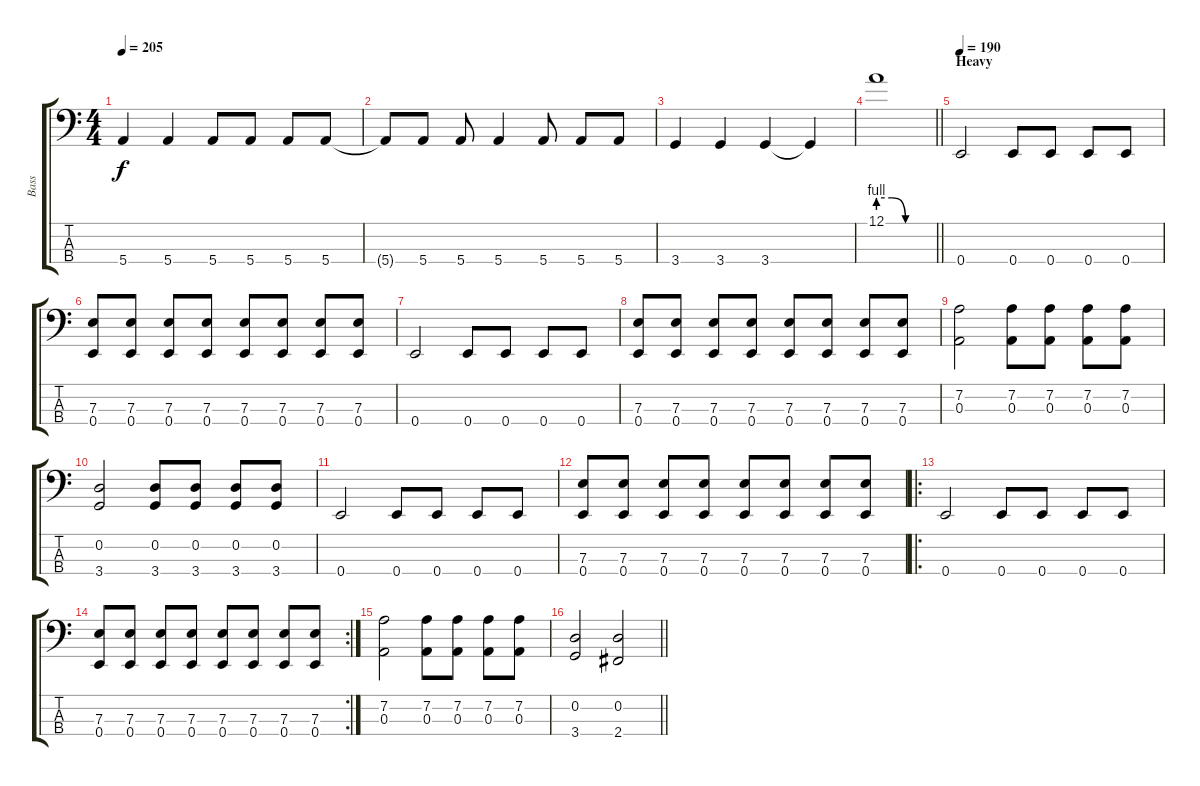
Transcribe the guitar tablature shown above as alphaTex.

\track ("Bass" "Bass") {instrument electricbasspick}
\staff {score tabs}
\tuning (G2 D2 A1 E1) {hide}
\ts (4 4)
\tempo 205
\clef f4
\ks c
5.4.4{dy f} 5.4.4 5.4.8 5.4.8 5.4.8 5.4.8 |
5.4{t}.8 5.4.8 5.4.8 5.4.4 5.4.8 5.4.8 5.4.8 |
3.4.4 3.4.4 3.4.4 3.4{t}.4 |
\barLineRight lightlight
12.1{be (custom 0 4 15 4 30 0 60 0)}.1 |
\section ("" "Heavy")
\tempo 190
0.4.2 0.4.8 0.4.8 0.4.8 0.4.8 |
(7.3 0.4).8 (7.3 0.4).8 (7.3 0.4).8 (7.3 0.4).8 (7.3 0.4).8 (7.3 0.4).8 (7.3 0.4).8 (7.3 0.4).8 |
0.4.2 0.4.8 0.4.8 0.4.8 0.4.8 |
(7.3 0.4).8 (7.3 0.4).8 (7.3 0.4).8 (7.3 0.4).8 (7.3 0.4).8 (7.3 0.4).8 (7.3 0.4).8 (7.3 0.4).8 |
(7.2 0.3).2 (7.2 0.3).8 (7.2 0.3).8 (7.2 0.3).8 (7.2 0.3).8 |
(0.2 3.4).2 (0.2 3.4).8 (0.2 3.4).8 (0.2 3.4).8 (0.2 3.4).8 |
0.4.2 0.4.8 0.4.8 0.4.8 0.4.8 |
(7.3 0.4).8 (7.3 0.4).8 (7.3 0.4).8 (7.3 0.4).8 (7.3 0.4).8 (7.3 0.4).8 (7.3 0.4).8 (7.3 0.4).8 |
\ro
0.4.2 0.4.8 0.4.8 0.4.8 0.4.8 |
\rc 2
(7.3 0.4).8 (7.3 0.4).8 (7.3 0.4).8 (7.3 0.4).8 (7.3 0.4).8 (7.3 0.4).8 (7.3 0.4).8 (7.3 0.4).8 |
(7.2 0.3).2 (7.2 0.3).8 (7.2 0.3).8 (7.2 0.3).8 (7.2 0.3).8 |
\barLineRight lightlight
(0.2 3.4).2 (0.2 2.4).2
